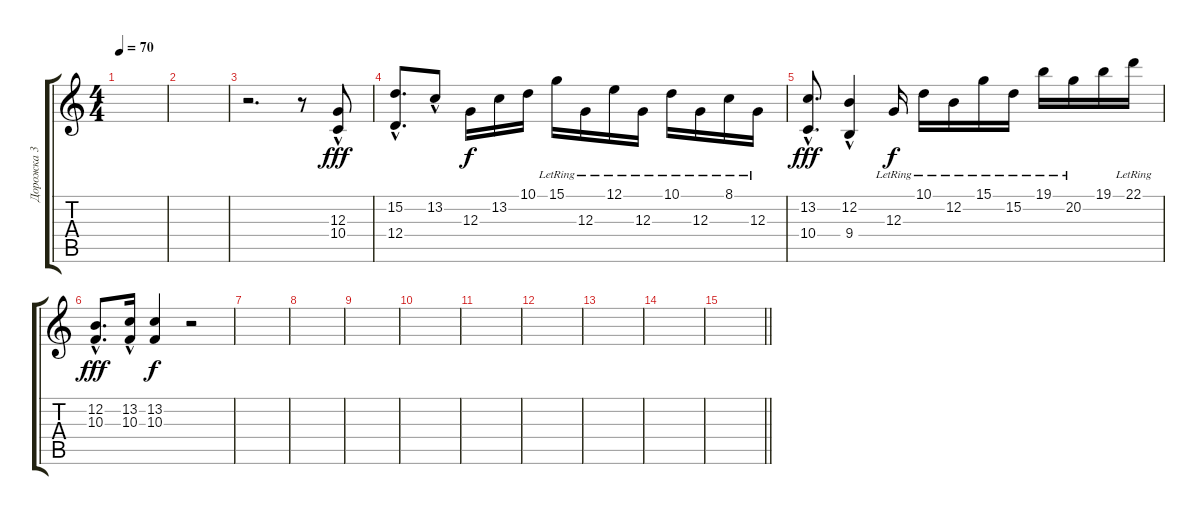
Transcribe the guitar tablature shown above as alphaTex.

\track ("Дорожка 3" "Дорожка 3") {instrument brightacousticpiano}
\staff {score tabs}
\tuning (E4 B3 G3 D3 A2 E2) {hide}
\ts (4 4)
\tempo 70
\clef g2
\ks c
|
|
r.2{d} r.8 (12.3{hac} 10.4).8{dy fff} |
(15.2{hac} 12.4).8{d} 13.2{hac}.8 12.3.16{dy f} 13.2.16 10.1.16 15.1{lr}.16 12.3{lr}.16 12.1{lr}.16 12.3{lr}.16 10.1{lr}.16 12.3{lr}.16 8.1{lr}.16 12.3{lr}.16 |
(13.2{hac} 10.4).8{d dy fff} (12.2{hac} 9.4).4 12.3{lr}.16{dy f} 10.1{lr}.16 12.2{lr}.16 15.1{lr}.16 15.2{lr}.16 19.1{lr}.16 20.2{lr}.16 19.1.16 22.1{lr}.16 |
(12.2{hac} 10.3).8{d dy fff} (13.2{hac} 10.3).16 (13.2 10.3).4{dy f} r.2 |
|
|
|
|
|
|
|
|
\barLineRight lightlight
